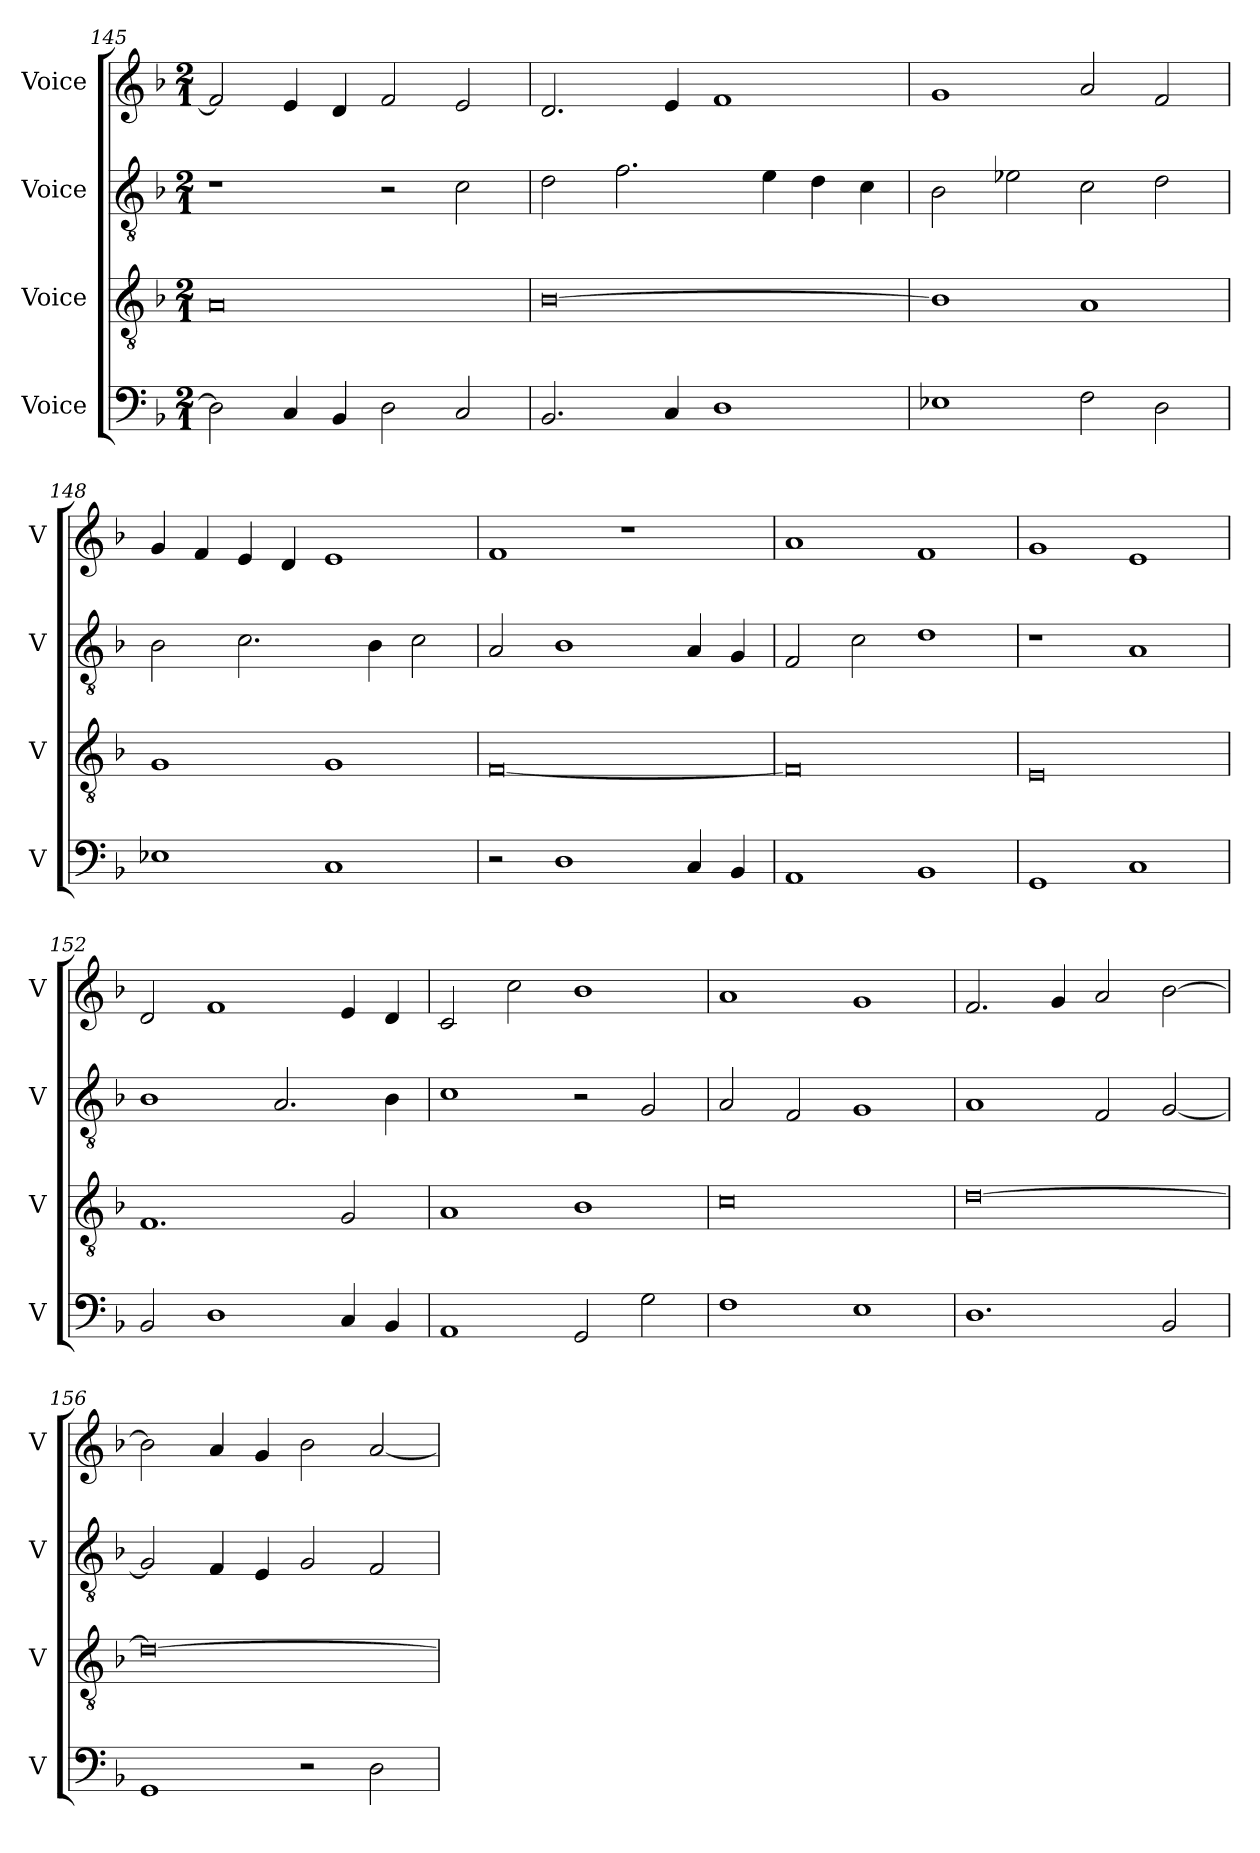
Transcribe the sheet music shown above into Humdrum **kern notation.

**kern	**kern	**kern	**kern
*part4	*part3	*part2	*part1
*staff4	*staff3	*staff2	*staff1
*I"Voice	*I"Voice	*I"Voice	*I"Voice
*I'V	*I'V	*I'V	*I'V
*clefF4	*clefGv2	*clefGv2	*clefG2
*k[b-]	*k[b-]	*k[b-]	*k[b-]
*M2/1	*M2/1	*M2/1	*M2/1
=145	=145	=145	=145
2D\]	0A	1r	2f/]
4C/	.	.	4e/
4BB-/	.	.	4d/
2D\	.	2r	2f/
2C/	.	2c\	2e/
!!LO:LB:g=z
=146	=146	=146	=146
2.BB-/	[0B-	2d\	2.d/
.	.	2.f\	.
4C/	.	.	4e/
1D	.	.	1f
.	.	4e\	.
.	.	4d\	.
.	.	4c\	.
=147	=147	=147	=147
1E-X	1B-]	2B-\	1g
.	.	2e-X\	.
2F\	1A	2c\	2a/
2D\	.	2d\	2f/
=148	=148	=148	=148
1E-X	1G	2B-\	4g/
.	.	.	4f/
.	.	2.c\	4e/
.	.	.	4d/
1C	1G	.	1e
.	.	4B-\	.
.	.	2c\	.
!!LO:LB:g=z
=149	=149	=149	=149
2r	[0F	2A/	1f
1D	.	1B-	.
.	.	.	1r
4C/	.	4A/	.
4BB-/	.	4G/	.
=150	=150	=150	=150
1AA	0F]	2F/	1a
.	.	2c\	.
1BB-	.	1d	1f
=151	=151	=151	=151
1GG	0E	1r	1g
1C	.	1A	1e
=152	=152	=152	=152
2BB-/	1.F	1B-	2d/
1D	.	.	1f
.	.	2.A/	.
4C/	2G/	.	4e/
4BB-/	.	4B-\	4d/
!!LO:PB:g=z
=153	=153	=153	=153
1AA	1A	1c	2c/
.	.	.	2cc\
2GG/	1B-	2r	1b-
2G\	.	2G/	.
=154	=154	=154	=154
1F	0c	2A/	1a
.	.	2F/	.
1E	.	1G	1g
=155	=155	=155	=155
1.D	[0d	1A	2.f/
.	.	.	4g/
.	.	2F/	2a/
2BB-/	.	[2G/	[2b-\
=156	=156	=156	=156
1GG	0d_	2G/]	2b-\]
.	.	4F/	4a/
.	.	4E/	4g/
2r	.	2G/	2b-\
2D\	.	2F/	[2a/
=	=	=	=
*-	*-	*-	*-
